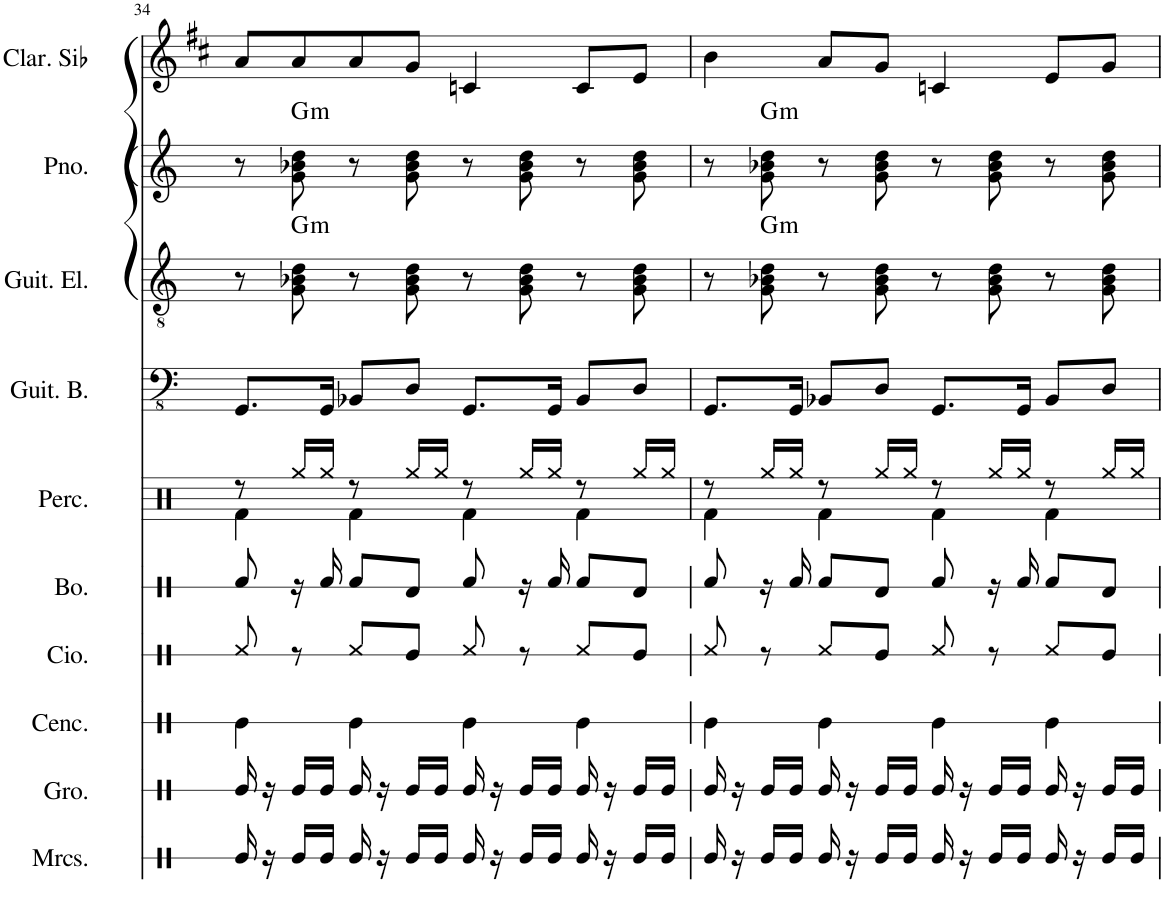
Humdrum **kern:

**kern	**kern	**kern	**kern	**kern	**kern	**kern	**kern	**harte	**kern	**harte	**kern
*part10	*part9	*part8	*part7	*part6	*part5	*part4	*part3	*part3	*part2	*part2	*part1
*staff10	*staff9	*staff8	*staff7	*staff6	*staff5	*staff4	*staff3	*	*staff2	*	*staff1
*I"Maracas	*I"Güiro	*I"Cencerro	*I"Congas	*I"Bongos	*I"Set de percusión	*I"Bajo eléctrico	*I"Guitarra eléctrica	*	*I"Piano	*	*I"Clarinette en Sib
*I'Mrcs.	*I'Gro.	*I'Cenc.	*	*I'Bo.	*I'Perc.	*	*I'Guit. El.	*	*I'Pno.	*	*I'Clar. Sib
!!LO:PB:g=z
*clefX	*clefX	*clefX	*clefX	*clefX	*clefX	*clefFv4	*clefGv2	*	*clefG2	*	*clefG2
*	*	*	*	*	*	*	*	*	*	*	*Trd1c2
*k[]	*k[]	*k[]	*k[]	*k[]	*k[]	*k[]	*k[]	*	*k[]	*	*k[f#c#]
*M4/4	*M4/4	*M4/4	*M4/4	*M4/4	*M4/4	*M4/4	*M4/4	*	*M4/4	*	*M4/4
=34	=34	=34	=34	=34	=34	=34	=34	=34	=34	=34	=34
*	*	*	*	*	*^	*	*	*	*	*	*
16Re/	16Re/	4Re\	8Rf/	8Rf/	8r	4Rf\	8.GGG/L	8r	.	8r	.	8a/L
16r	16r	.	.	.	.	.	.	.	.	.	.	.
!	!	!	!	!	!	!	!	!	!LO:H:kt=m	!	!LO:H:kt=m	!
16Re/LL	16Re/LL	.	8r	16r	16Rgg/LL	.	.	8G\ 8B-X\ 8d\	G:min	8g\ 8b-X\ 8dd\	G:min	8a/
16Re/JJ	16Re/JJ	.	.	16Rf/	16Rgg/JJ	.	16GGG/Jk	.	.	.	.	.
16Re/	16Re/	4Re\	8Rf/L	8Rf/L	8r	4Rf\	8BBB-X/L	8r	.	8r	.	8a/
16r	16r	.	.	.	.	.	.	.	.	.	.	.
16Re/LL	16Re/LL	.	8Re/J	8Rd/J	16Rgg/LL	.	8DD/J	8G\ 8B-\ 8d\	.	8g\ 8b-\ 8dd\	.	8g/J
16Re/JJ	16Re/JJ	.	.	.	16Rgg/JJ	.	.	.	.	.	.	.
16Re/	16Re/	4Re\	8Rf/	8Rf/	8r	4Rf\	8.GGG/L	8r	.	8r	.	4cn/
16r	16r	.	.	.	.	.	.	.	.	.	.	.
16Re/LL	16Re/LL	.	8r	16r	16Rgg/LL	.	.	8G\ 8B-\ 8d\	.	8g\ 8b-\ 8dd\	.	.
16Re/JJ	16Re/JJ	.	.	16Rf/	16Rgg/JJ	.	16GGG/Jk	.	.	.	.	.
16Re/	16Re/	4Re\	8Rf/L	8Rf/L	8r	4Rf\	8BBB-/L	8r	.	8r	.	8c/L
16r	16r	.	.	.	.	.	.	.	.	.	.	.
16Re/LL	16Re/LL	.	8Re/J	8Rd/J	16Rgg/LL	.	8DD/J	8G\ 8B-\ 8d\	.	8g\ 8b-\ 8dd\	.	8e/J
16Re/JJ	16Re/JJ	.	.	.	16Rgg/JJ	.	.	.	.	.	.	.
=35	=35	=35	=35	=35	=35	=35	=35	=35	=35	=35	=35	=35
16Re/	16Re/	4Re\	8Rf/	8Rf/	8r	4Rf\	8.GGG/L	8r	.	8r	.	4b\
16r	16r	.	.	.	.	.	.	.	.	.	.	.
!	!	!	!	!	!	!	!	!	!LO:H:kt=m	!	!LO:H:kt=m	!
16Re/LL	16Re/LL	.	8r	16r	16Rgg/LL	.	.	8G\ 8B-X\ 8d\	G:min	8g\ 8b-X\ 8dd\	G:min	.
16Re/JJ	16Re/JJ	.	.	16Rf/	16Rgg/JJ	.	16GGG/Jk	.	.	.	.	.
16Re/	16Re/	4Re\	8Rf/L	8Rf/L	8r	4Rf\	8BBB-X/L	8r	.	8r	.	8a/L
16r	16r	.	.	.	.	.	.	.	.	.	.	.
16Re/LL	16Re/LL	.	8Re/J	8Rd/J	16Rgg/LL	.	8DD/J	8G\ 8B-\ 8d\	.	8g\ 8b-\ 8dd\	.	8g/J
16Re/JJ	16Re/JJ	.	.	.	16Rgg/JJ	.	.	.	.	.	.	.
16Re/	16Re/	4Re\	8Rf/	8Rf/	8r	4Rf\	8.GGG/L	8r	.	8r	.	4cn/
16r	16r	.	.	.	.	.	.	.	.	.	.	.
16Re/LL	16Re/LL	.	8r	16r	16Rgg/LL	.	.	8G\ 8B-\ 8d\	.	8g\ 8b-\ 8dd\	.	.
16Re/JJ	16Re/JJ	.	.	16Rf/	16Rgg/JJ	.	16GGG/Jk	.	.	.	.	.
16Re/	16Re/	4Re\	8Rf/L	8Rf/L	8r	4Rf\	8BBB-/L	8r	.	8r	.	8e/L
16r	16r	.	.	.	.	.	.	.	.	.	.	.
16Re/LL	16Re/LL	.	8Re/J	8Rd/J	16Rgg/LL	.	8DD/J	8G\ 8B-\ 8d\	.	8g\ 8b-\ 8dd\	.	8g/J
16Re/JJ	16Re/JJ	.	.	.	16Rgg/JJ	.	.	.	.	.	.	.
*	*	*	*	*	*v	*v	*	*	*	*	*	*
=	=	=	=	=	=	=	=	=	=	=	=
*-	*-	*-	*-	*-	*-	*-	*-	*-	*-	*-	*-
